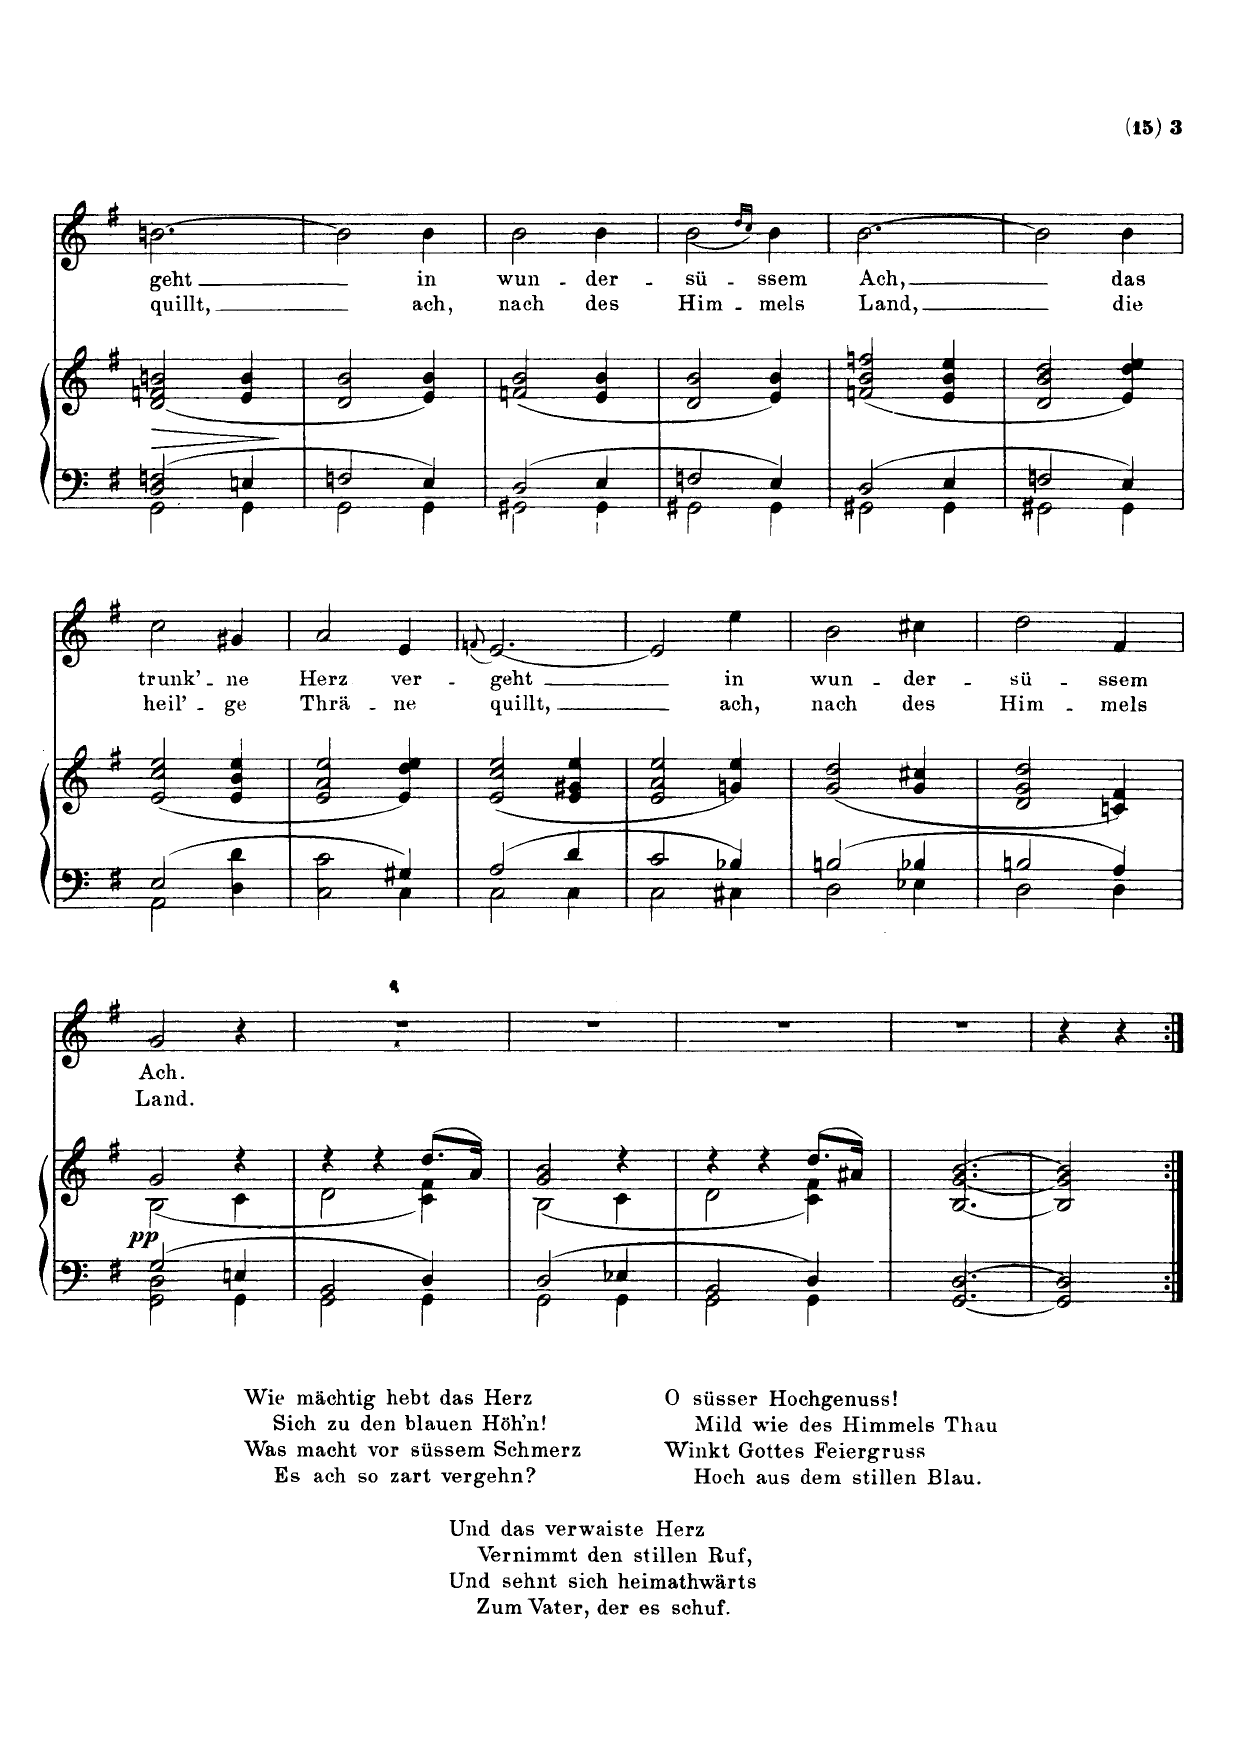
**kern	**kern	**dynam	**kern	**text	**text
*part2	*part2	*part2	*part1	*part1	*part1
*staff3	*staff2	*staff2/3	*staff1	*staff1	*staff1
*I"Piano	*	*	*I"Voice	*	*
*I'Pno	*	*	*	*	*
*clefF4	*clefG2	*	*clefG2	*	*
*k[f#]	*k[f#]	*	*k[f#]	*	*
*M3/4	*M3/4	*	*M3/4	*	*
=18	=18	=18	=18	=18	=18
*^	*	*	*	*	*
!	!	!	!LO:HP:b	!	!	!
2D/ 2Fn/	2GG\	(<2d/ 2fn/ 2bn/	>	[2.bn\	-geht	quiltt,
!	!	!	!LO:HP:b	!	!	!
4En/	4GG\	4e/ 4b/	>	.	.	.
*v	*v	*	*	*	*	*
.	.	] ]	.	.	.
=19	=19	=19	=19	=19	=19
*^	*	*	*	*	*
2Fn/	2GG\	2d/ 2b/	.	2b\]	.	.
4E/	4GG\	4e/ 4b/)	.	4b\	In	ach,
=20	=20	=20	=20	=20	=20	=20
2D/	2GG#X\	(<2fn/ 2b/	.	2b\	wun-	nach
4E/	4GG#\	4e/ 4b/	.	4b\	-der-	des
=21	=21	=21	=21	=21	=21	=21
2Fn/	2GG#X\	2d/ 2b/	.	(2b\	-sü-	Him-
.	.	.	.	16qdd/LL)	.	.
.	.	.	.	16qcc/JJ	.	.
4E/	4GG#\	4e/ 4b/)	.	4b\	-ssem	-mels
=22	=22	=22	=22	=22	=22	=22
2D/	2GG#X\	(<2fn/ 2b/ 2ffn/	.	[2.b\	Ach.	Land,
4E/	4GG#\	4e/ 4b/ 4ee/	.	.	.	.
=23	=23	=23	=23	=23	=23	=23
2Fn/	2GG#X\	2d/ 2b/ 2dd/	.	2b\]	.	.
4E/	4GG#\	4e/ 4dd/ 4ee/)	.	4b\	Das	die
=24	=24	=24	=24	=24	=24	=24
2E/	2AA\	(<2e/ 2cc/ 2ee/	.	2cc\	trunk’-	heil'-
4D\ 4d\	4ryy	4e/ 4b/ 4ee/	.	4g#X/	-ne	-ge
=25	=25	=25	=25	=25	=25	=25
2C\ 2c\	2ryy	2e/ 2a/ 2ee/	.	2a/	Herz	Trä-
4G#X/	4C\	4e/ 4dd/ 4ee/)	.	4e/	ver-	-ne
=26	=26	=26	=26	=26	=26	=26
.	.	.	.	(8qfn/	.	.
2A/	2C\	(<2e/ 2cc/ 2ee/	.	[2.e/)	geht	quillt,
4d/	4C\	4e/ 4g#X/ 4ee/	.	.	.	.
=27	=27	=27	=27	=27	=27	=27
2c/	2C\	2e/ 2a/ 2ee/	.	2e/]	.	.
4B-X/	4C#X\	4g#X/ 4ee/)	.	4ee\	in	ach,
=28	=28	=28	=28	=28	=28	=28
2Bn/	2D\	(<2g/ 2dd/	.	2b\	wun-	nach
4B-X/	4E-X\	4g/ 4cc#X/	.	4cc#X\	-der-	des
=29	=29	=29	=29	=29	=29	=29
2Bn/	2D\	2d/ 2g/ 2dd/	.	2dd\	-sü-	Him-
4A/	4D\	4cn/ 4f#/)	.	4f#/	-ssem	-mels
=30	=30	=30	=30	=30	=30	=30
*	*	*^	*	*	*	*
!LO:TX:b:t=Wie mächtig hebt das Herz	!	!	!	!	!	!	!
!LO:TX:b:t=Sich zu den blauen Höh’n!	!	!	!	!	!	!	!
!LO:TX:b:t=Was macht vor süssem Schmerz	!	!	!	!	!	!	!
!LO:TX:b:t=Es ach so zart vergehn?	!	!	!	!	!	!	!
!LO:TX:b:t=O süsser Hochgenuss!	!	!	!	!	!	!	!
!LO:TX:b:t=Mild wie des Himmels Tau	!	!	!	!	!	!	!
!LO:TX:b:t=Winkt Gottes Feiergruss	!	!	!	!	!	!	!
!LO:TX:b:t=Hoch aus dem stillen Blau.	!	!	!	!	!	!	!
!LO:TX:b:t=Und das verwaiste Herz	!	!	!	!	!	!	!
!LO:TX:b:t=Vernimmt den stillen Ruf,	!	!	!	!	!	!	!
!LO:TX:b:t=Und sehnt sich heimatwärts	!	!	!	!	!	!	!
!LO:TX:b:t=Zum Vater, der es schuf.	!	!	!	!	!	!	!
!	!	!	!	!LO:DY:b	!	!	!
2G/	2GG\ 2D\	2g/	(2B\	pp	2g/	Ach.	Land.
4En/	4GG\	4r	4c\	.	4r	.	.
=31	=31	=31	=31	=31	=31	=31	=31
2BB/	2GG\	4r	2d\	.	2.r	.	.
.	.	4r	.	.	.	.	.
4D/	4GG\	(8.dd/L	4c\ 4f#\)	.	.	.	.
.	.	16a/Jk)	.	.	.	.	.
=32	=32	=32	=32	=32	=32	=32	=32
2D/	2GG\	2g/ 2b/	(2B\	.	2.r	.	.
4E-X/	4GG\	4r	4c\	.	.	.	.
=33	=33	=33	=33	=33	=33	=33	=33
2BB/	2GG\	4r	2d\	.	2.r	.	.
.	.	4r	.	.	.	.	.
4D/	4GG\	(8.dd/L	4c\ 4f#\)	.	.	.	.
.	.	16a#X/Jk)	.	.	.	.	.
*v	*v	*	*	*	*	*	*
*	*v	*v	*	*	*	*
=34	=34	=34	=34	=34	=34
[<2.GG/ [>2.D/	[<2.B/ [<2.g/ [>2.b/	.	2.r	.	.
=35	=35	=35	=35	=35	=35
2GG/] 2D/]	2B/] 2g/] 2b/]	.	2.r	.	.
4ryy	4ryy	.	.	.	.
=:|!	=:|!	=:|!	=:|!	=:|!	=:|!
*-	*-	*-	*-	*-	*-
